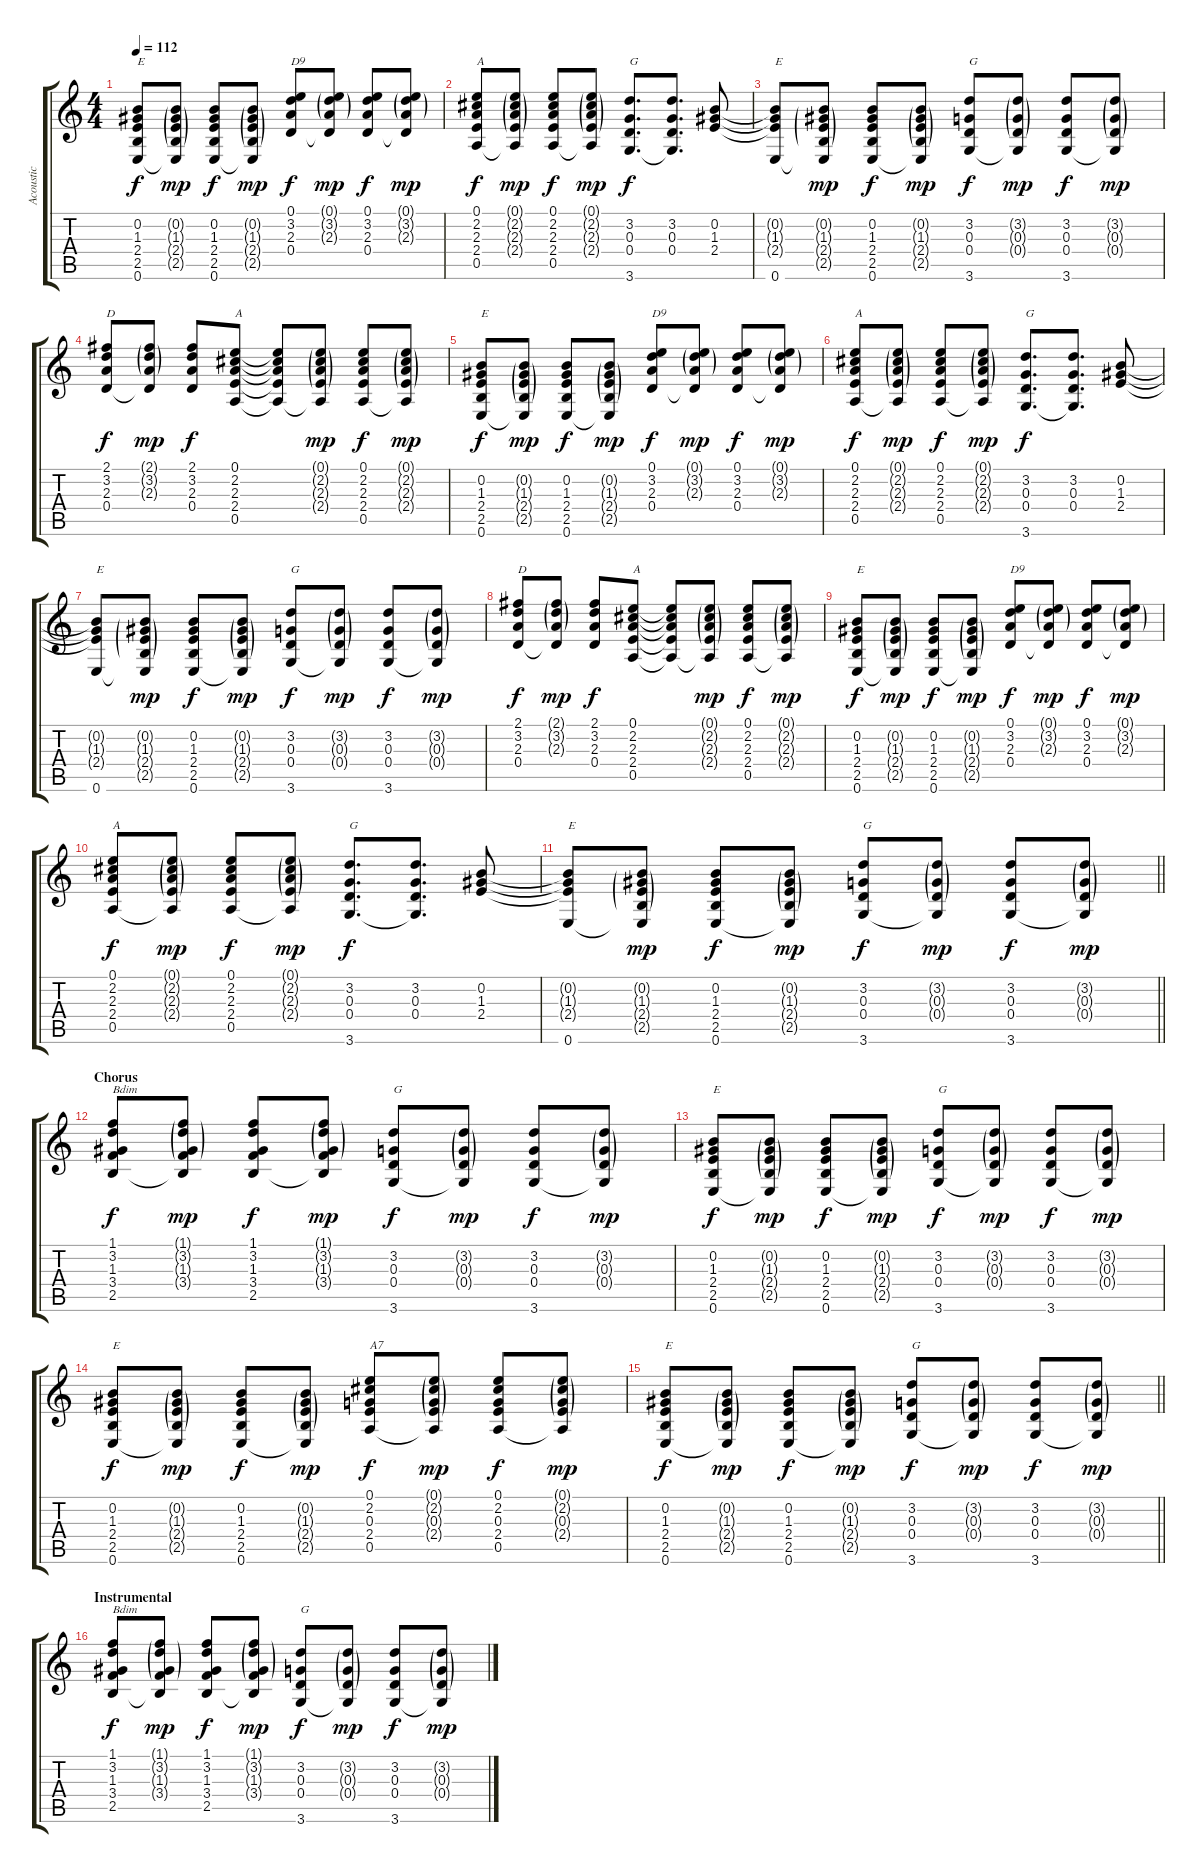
\track ("Acoustic" "Acoustic") {instrument acousticguitarsteel}
\staff {score tabs}
\tuning (E4 B3 G3 D3 A2 E2) {hide}
\ts (4 4)
\tempo 112
\clef g2
\ks c
(0.2 1.3 2.4 2.5 0.6).8{txt "E" dy f} (0.2{g} 1.3{g} 2.4{g} 2.5{g} 0.6{t}).8{dy mp} (0.2 1.3 2.4 2.5 0.6).8{dy f} (0.2{g} 1.3{g} 2.4{g} 2.5{g} 0.6{t}).8{dy mp} (0.1 3.2 2.3 0.4).8{txt "D9" dy f} (0.1{g} 3.2{g} 2.3{g} 0.4{t}).8{dy mp} (0.1 3.2 2.3 0.4).8{dy f} (0.1{g} 3.2{g} 2.3{g} 0.4{t}).8{dy mp} |
(0.1 2.2 2.3 2.4 0.5).8{txt "A" dy f} (0.1{g} 2.2{g} 2.3{g} 2.4{g} 0.5{t}).8{dy mp} (0.1 2.2 2.3 2.4 0.5).8{dy f} (0.1{g} 2.2{g} 2.3{g} 2.4{g} 0.5{t}).8{dy mp} (3.2 0.3 0.4 3.6).8{d txt "G" dy f} (3.2 0.3 0.4 3.6{t}).8{d} (0.2 1.3 2.4).8 |
(0.2{t} 1.3{t} 2.4{t} 0.6).8{txt "E"} (0.2{g} 1.3{g} 2.4{g} 2.5{g} 0.6{t}).8{dy mp} (0.2 1.3 2.4 2.5 0.6).8{dy f} (0.2{g} 1.3{g} 2.4{g} 2.5{g} 0.6{t}).8{dy mp} (3.2 0.3 0.4 3.6).8{txt "G" dy f} (3.2{g} 0.3{g} 0.4{g} 3.6{t}).8{dy mp} (3.2 0.3 0.4 3.6).8{dy f} (3.2{g} 0.3{g} 0.4{g} 3.6{t}).8{dy mp} |
(2.1 3.2 2.3 0.4).8{txt "D" dy f} (2.1{g} 3.2{g} 2.3{g} 0.4{t}).8{dy mp} (2.1 3.2 2.3 0.4).8{dy f} (0.1 2.2 2.3 2.4 0.5).8{txt "A"} (0.1{t} 2.2{t} 2.3{t} 2.4{t} 0.5{t}).8 (0.1{g} 2.2{g} 2.3{g} 2.4{g} 0.5{t}).8{dy mp} (0.1 2.2 2.3 2.4 0.5).8{dy f} (0.1{g} 2.2{g} 2.3{g} 2.4{g} 0.5{t}).8{dy mp} |
(0.2 1.3 2.4 2.5 0.6).8{txt "E" dy f} (0.2{g} 1.3{g} 2.4{g} 2.5{g} 0.6{t}).8{dy mp} (0.2 1.3 2.4 2.5 0.6).8{dy f} (0.2{g} 1.3{g} 2.4{g} 2.5{g} 0.6{t}).8{dy mp} (0.1 3.2 2.3 0.4).8{txt "D9" dy f} (0.1{g} 3.2{g} 2.3{g} 0.4{t}).8{dy mp} (0.1 3.2 2.3 0.4).8{dy f} (0.1{g} 3.2{g} 2.3{g} 0.4{t}).8{dy mp} |
(0.1 2.2 2.3 2.4 0.5).8{txt "A" dy f} (0.1{g} 2.2{g} 2.3{g} 2.4{g} 0.5{t}).8{dy mp} (0.1 2.2 2.3 2.4 0.5).8{dy f} (0.1{g} 2.2{g} 2.3{g} 2.4{g} 0.5{t}).8{dy mp} (3.2 0.3 0.4 3.6).8{d txt "G" dy f} (3.2 0.3 0.4 3.6{t}).8{d} (0.2 1.3 2.4).8 |
(0.2{t} 1.3{t} 2.4{t} 0.6).8{txt "E"} (0.2{g} 1.3{g} 2.4{g} 2.5{g} 0.6{t}).8{dy mp} (0.2 1.3 2.4 2.5 0.6).8{dy f} (0.2{g} 1.3{g} 2.4{g} 2.5{g} 0.6{t}).8{dy mp} (3.2 0.3 0.4 3.6).8{txt "G" dy f} (3.2{g} 0.3{g} 0.4{g} 3.6{t}).8{dy mp} (3.2 0.3 0.4 3.6).8{dy f} (3.2{g} 0.3{g} 0.4{g} 3.6{t}).8{dy mp} |
(2.1 3.2 2.3 0.4).8{txt "D" dy f} (2.1{g} 3.2{g} 2.3{g} 0.4{t}).8{dy mp} (2.1 3.2 2.3 0.4).8{dy f} (0.1 2.2 2.3 2.4 0.5).8{txt "A"} (0.1{t} 2.2{t} 2.3{t} 2.4{t} 0.5{t}).8 (0.1{g} 2.2{g} 2.3{g} 2.4{g} 0.5{t}).8{dy mp} (0.1 2.2 2.3 2.4 0.5).8{dy f} (0.1{g} 2.2{g} 2.3{g} 2.4{g} 0.5{t}).8{dy mp} |
(0.2 1.3 2.4 2.5 0.6).8{txt "E" dy f} (0.2{g} 1.3{g} 2.4{g} 2.5{g} 0.6{t}).8{dy mp} (0.2 1.3 2.4 2.5 0.6).8{dy f} (0.2{g} 1.3{g} 2.4{g} 2.5{g} 0.6{t}).8{dy mp} (0.1 3.2 2.3 0.4).8{txt "D9" dy f} (0.1{g} 3.2{g} 2.3{g} 0.4{t}).8{dy mp} (0.1 3.2 2.3 0.4).8{dy f} (0.1{g} 3.2{g} 2.3{g} 0.4{t}).8{dy mp} |
(0.1 2.2 2.3 2.4 0.5).8{txt "A" dy f} (0.1{g} 2.2{g} 2.3{g} 2.4{g} 0.5{t}).8{dy mp} (0.1 2.2 2.3 2.4 0.5).8{dy f} (0.1{g} 2.2{g} 2.3{g} 2.4{g} 0.5{t}).8{dy mp} (3.2 0.3 0.4 3.6).8{d txt "G" dy f} (3.2 0.3 0.4 3.6{t}).8{d} (0.2 1.3 2.4).8 |
\barLineRight lightlight
(0.2{t} 1.3{t} 2.4{t} 0.6).8{txt "E"} (0.2{g} 1.3{g} 2.4{g} 2.5{g} 0.6{t}).8{dy mp} (0.2 1.3 2.4 2.5 0.6).8{dy f} (0.2{g} 1.3{g} 2.4{g} 2.5{g} 0.6{t}).8{dy mp} (3.2 0.3 0.4 3.6).8{txt "G" dy f} (3.2{g} 0.3{g} 0.4{g} 3.6{t}).8{dy mp} (3.2 0.3 0.4 3.6).8{dy f} (3.2{g} 0.3{g} 0.4{g} 3.6{t}).8{dy mp} |
\section ("" "Chorus")
(1.1 3.2 1.3 3.4 2.5).8{txt "Bdim" dy f} (1.1{g} 3.2{g} 1.3{g} 3.4{g} 2.5{t}).8{dy mp} (1.1 3.2 1.3 3.4 2.5).8{dy f} (1.1{g} 3.2{g} 1.3{g} 3.4{g} 2.5{t}).8{dy mp} (3.2 0.3 0.4 3.6).8{txt "G" dy f} (3.2{g} 0.3{g} 0.4{g} 3.6{t}).8{dy mp} (3.2 0.3 0.4 3.6).8{dy f} (3.2{g} 0.3{g} 0.4{g} 3.6{t}).8{dy mp} |
(0.2 1.3 2.4 2.5 0.6).8{txt "E" dy f} (0.2{g} 1.3{g} 2.4{g} 2.5{g} 0.6{t}).8{dy mp} (0.2 1.3 2.4 2.5 0.6).8{dy f} (0.2{g} 1.3{g} 2.4{g} 2.5{g} 0.6{t}).8{dy mp} (3.2 0.3 0.4 3.6).8{txt "G" dy f} (3.2{g} 0.3{g} 0.4{g} 3.6{t}).8{dy mp} (3.2 0.3 0.4 3.6).8{dy f} (3.2{g} 0.3{g} 0.4{g} 3.6{t}).8{dy mp} |
(0.2 1.3 2.4 2.5 0.6).8{txt "E" dy f} (0.2{g} 1.3{g} 2.4{g} 2.5{g} 0.6{t}).8{dy mp} (0.2 1.3 2.4 2.5 0.6).8{dy f} (0.2{g} 1.3{g} 2.4{g} 2.5{g} 0.6{t}).8{dy mp} (0.1 2.2 0.3 2.4 0.5).8{txt "A7" dy f} (0.1{g} 2.2{g} 0.3{g} 2.4{g} 0.5{t}).8{dy mp} (0.1 2.2 0.3 2.4 0.5).8{dy f} (0.1{g} 2.2{g} 0.3{g} 2.4{g} 0.5{t}).8{dy mp} |
\barLineRight lightlight
(0.2 1.3 2.4 2.5 0.6).8{txt "E" dy f} (0.2{g} 1.3{g} 2.4{g} 2.5{g} 0.6{t}).8{dy mp} (0.2 1.3 2.4 2.5 0.6).8{dy f} (0.2{g} 1.3{g} 2.4{g} 2.5{g} 0.6{t}).8{dy mp} (3.2 0.3 0.4 3.6).8{txt "G" dy f} (3.2{g} 0.3{g} 0.4{g} 3.6{t}).8{dy mp} (3.2 0.3 0.4 3.6).8{dy f} (3.2{g} 0.3{g} 0.4{g} 3.6{t}).8{dy mp} |
\section ("" "Instrumental")
(1.1 3.2 1.3 3.4 2.5).8{txt "Bdim" dy f} (1.1{g} 3.2{g} 1.3{g} 3.4{g} 2.5{t}).8{dy mp} (1.1 3.2 1.3 3.4 2.5).8{dy f} (1.1{g} 3.2{g} 1.3{g} 3.4{g} 2.5{t}).8{dy mp} (3.2 0.3 0.4 3.6).8{txt "G" dy f} (3.2{g} 0.3{g} 0.4{g} 3.6{t}).8{dy mp} (3.2 0.3 0.4 3.6).8{dy f} (3.2{g} 0.3{g} 0.4{g} 3.6{t}).8{dy mp}
